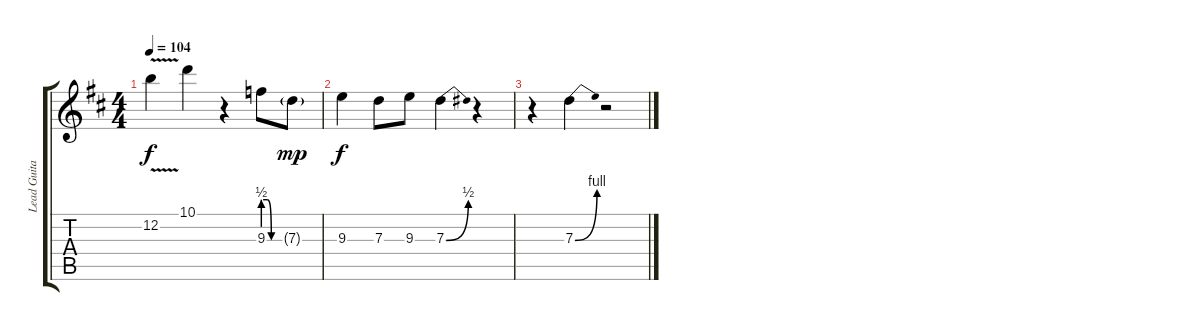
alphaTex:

\track ("Lead Guitar" "Lead Guita") {instrument overdrivenguitar}
\staff {score tabs}
\tuning (E4 B3 G3 D3 A2 E2) {hide}
\ts (4 4)
\tempo 104
\clef g2
\ks d
12.2{v}.4{dy f} 10.1.4 r.4 9.3{be (custom 0 2 15 2 30 0 60 0)}.8 7.3{g}.8{dy mp} |
9.3.4{dy f} 7.3.8 9.3.8 7.3{be (bend 0 0 60 2)}.4 r.4 |
r.4 7.3{be (bend 0 0 60 4)}.4 r.2
